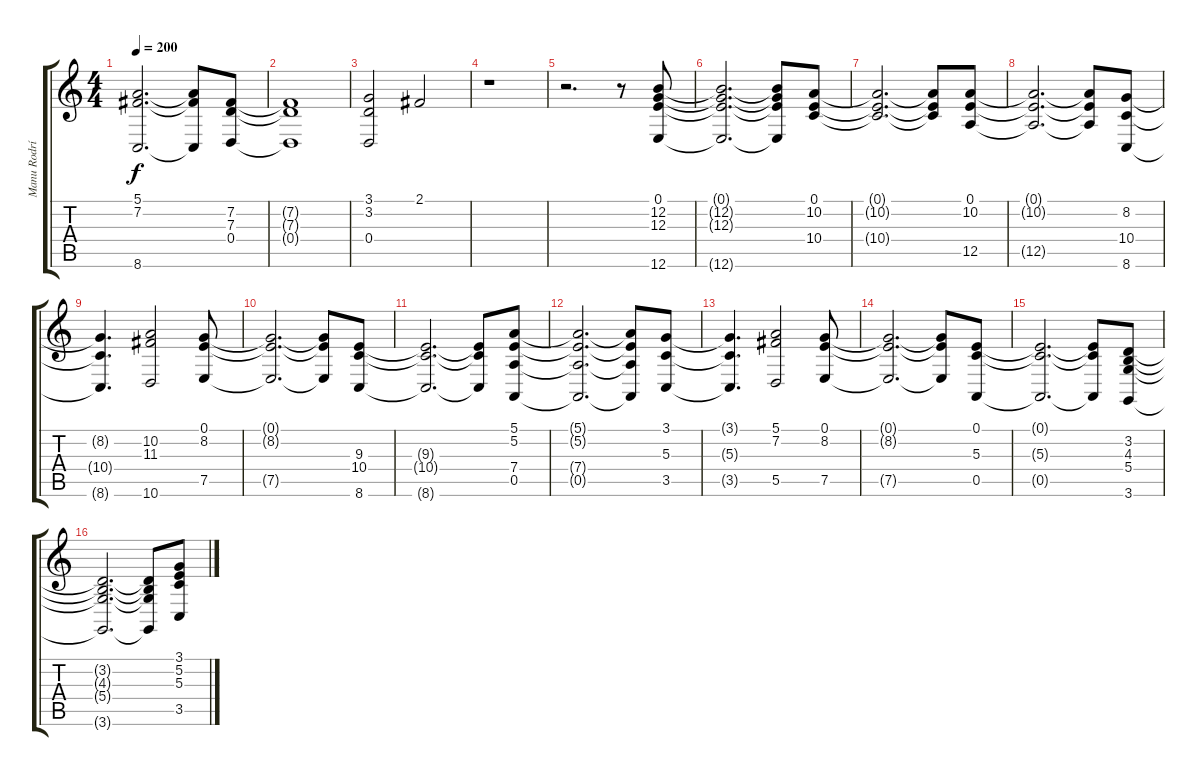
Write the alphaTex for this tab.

\track ("Manu Rodríguez" "Manu Rodrí") {instrument synthstrings1}
\staff {score tabs}
\tuning (E4 B3 G3 D3 A2 E2) {hide}
\ts (4 4)
\tempo 200
\clef g2
\ks c
(5.1{t} 7.2{t} 8.6{t}).2{d dy f} (5.1{t} 7.2{t} 8.6{t}).8 (7.2 7.3 0.4).8 |
(7.2{t} 7.3{t} 0.4{t}).1 |
(3.1 3.2 0.4).2 2.1.2 |
r.1 |
r.2{d} r.8 (0.1 12.2 12.3 12.6).8 |
(0.1{t} 12.2{t} 12.3{t} 12.6{t}).2{d} (0.1{t} 12.2{t} 12.3{t} 12.6{t}).8 (0.1 10.2 10.4).8 |
(0.1{t} 10.2{t} 10.4{t}).2{d} (0.1{t} 10.2{t} 10.4{t}).8 (0.1 10.2 12.5).8 |
(0.1{t} 10.2{t} 12.5{t}).2{d} (0.1{t} 10.2{t} 12.5{t}).8 (8.2 10.4 8.6).8 |
(8.2{t} 10.4{t} 8.6{t}).4{d} (10.2 11.3 10.6).2 (0.1 8.2 7.5).8 |
(0.1{t} 8.2{t} 7.5{t}).2{d} (0.1{t} 8.2{t} 7.5{t}).8 (9.3 10.4 8.6).8 |
(9.3{t} 10.4{t} 8.6{t}).2{d} (9.3{t} 10.4{t} 8.6{t}).8 (5.1 5.2 7.4 0.5).8 |
(5.1{t} 5.2{t} 7.4{t} 0.5{t}).2{d} (5.1{t} 5.2{t} 7.4{t} 0.5{t}).8 (3.1 5.3 3.5).8 |
(3.1{t} 5.3{t} 3.5{t}).4{d} (5.1 7.2 5.5).2 (0.1 8.2 7.5).8 |
(0.1{t} 8.2{t} 7.5{t}).2{d} (0.1{t} 8.2{t} 7.5{t}).8 (0.1 5.3 0.5).8 |
(0.1{t} 5.3{t} 0.5{t}).2{d} (0.1{t} 5.3{t} 0.5{t}).8 (3.2 4.3 5.4 3.6).8 |
(3.2{t} 4.3{t} 5.4{t} 3.6{t}).2{d} (3.2{t} 4.3{t} 5.4{t} 3.6{t}).8 (3.1 5.2 5.3 3.5).8
